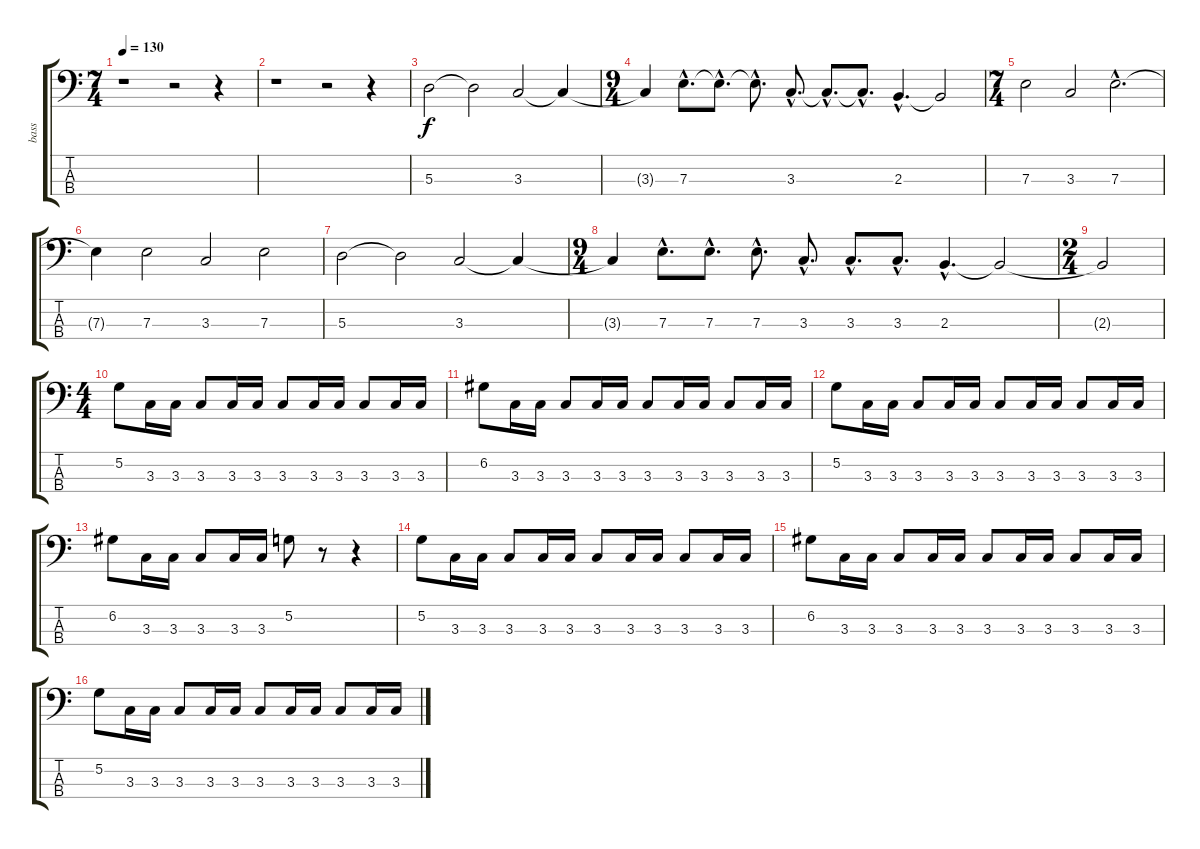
\track ("bass" "bass") {instrument electricbassfinger}
\staff {score tabs}
\tuning (G2 D2 A1 E1) {hide}
\ts (7 4)
\tempo 130
\clef f4
\ks c
r.1{dy f instrument electricbassfinger} r.2 r.4 |
r.1 r.2 r.4 |
5.3.2 5.3{t}.2 3.3.2 3.3{t}.4 |
\ts (9 4)
3.3{t}.4 7.3{hac}.8{d} 7.3{hac t}.8{d} 7.3{hac t}.8{d} 3.3{hac}.8{d} 3.3{hac t}.8{d} 3.3{hac t}.8{d} 2.3{hac}.4{d} 2.3{t}.2 |
\ts (7 4)
7.3.2 3.3.2 7.3{hac}.2{d} |
7.3{t}.4 7.3.2 3.3.2 7.3.2 |
5.3.2 5.3{t}.2 3.3.2 3.3{t}.4 |
\ts (9 4)
3.3{t}.4 7.3{hac}.8{d} 7.3{hac}.8{d} 7.3{hac}.8{d} 3.3{hac}.8{d} 3.3{hac}.8{d} 3.3{hac}.8{d} 2.3{hac}.4{d} 2.3{t}.2 |
\ts (2 4)
2.3{t}.2 |
\ts (4 4)
5.2.8 3.3.16 3.3.16 3.3.8 3.3.16 3.3.16 3.3.8 3.3.16 3.3.16 3.3.8 3.3.16 3.3.16 |
6.2.8 3.3.16 3.3.16 3.3.8 3.3.16 3.3.16 3.3.8 3.3.16 3.3.16 3.3.8 3.3.16 3.3.16 |
5.2.8 3.3.16 3.3.16 3.3.8 3.3.16 3.3.16 3.3.8 3.3.16 3.3.16 3.3.8 3.3.16 3.3.16 |
6.2.8 3.3.16 3.3.16 3.3.8 3.3.16 3.3.16 5.2.8 r.8 r.4 |
5.2.8 3.3.16 3.3.16 3.3.8 3.3.16 3.3.16 3.3.8 3.3.16 3.3.16 3.3.8 3.3.16 3.3.16 |
6.2.8 3.3.16 3.3.16 3.3.8 3.3.16 3.3.16 3.3.8 3.3.16 3.3.16 3.3.8 3.3.16 3.3.16 |
5.2.8 3.3.16 3.3.16 3.3.8 3.3.16 3.3.16 3.3.8 3.3.16 3.3.16 3.3.8 3.3.16 3.3.16
